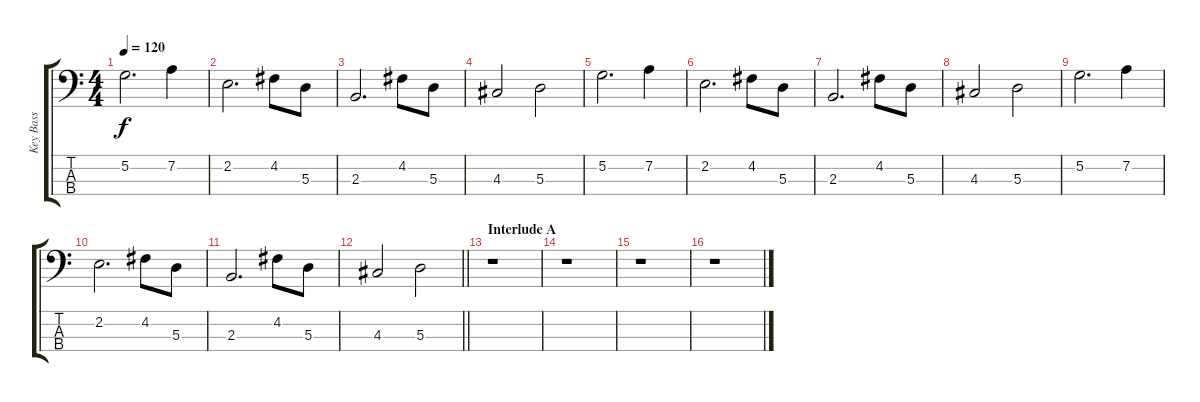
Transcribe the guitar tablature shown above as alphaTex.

\track ("Key Bass" "Key Bass") {instrument fretlessbass}
\staff {score tabs}
\tuning (G2 D2 A1 E1) {hide}
\ts (4 4)
\tempo 120
\clef f4
\ks c
5.2.2{d dy f} 7.2.4 |
2.2.2{d} 4.2.8 5.3.8 |
2.3.2{d} 4.2.8 5.3.8 |
4.3.2 5.3.2 |
5.2.2{d} 7.2.4 |
2.2.2{d} 4.2.8 5.3.8 |
2.3.2{d} 4.2.8 5.3.8 |
4.3.2 5.3.2 |
5.2.2{d} 7.2.4 |
2.2.2{d} 4.2.8 5.3.8 |
2.3.2{d} 4.2.8 5.3.8 |
\barLineRight lightlight
4.3.2 5.3.2 |
\section ("" "Interlude A")
r.1 |
r.1 |
r.1 |
r.1
